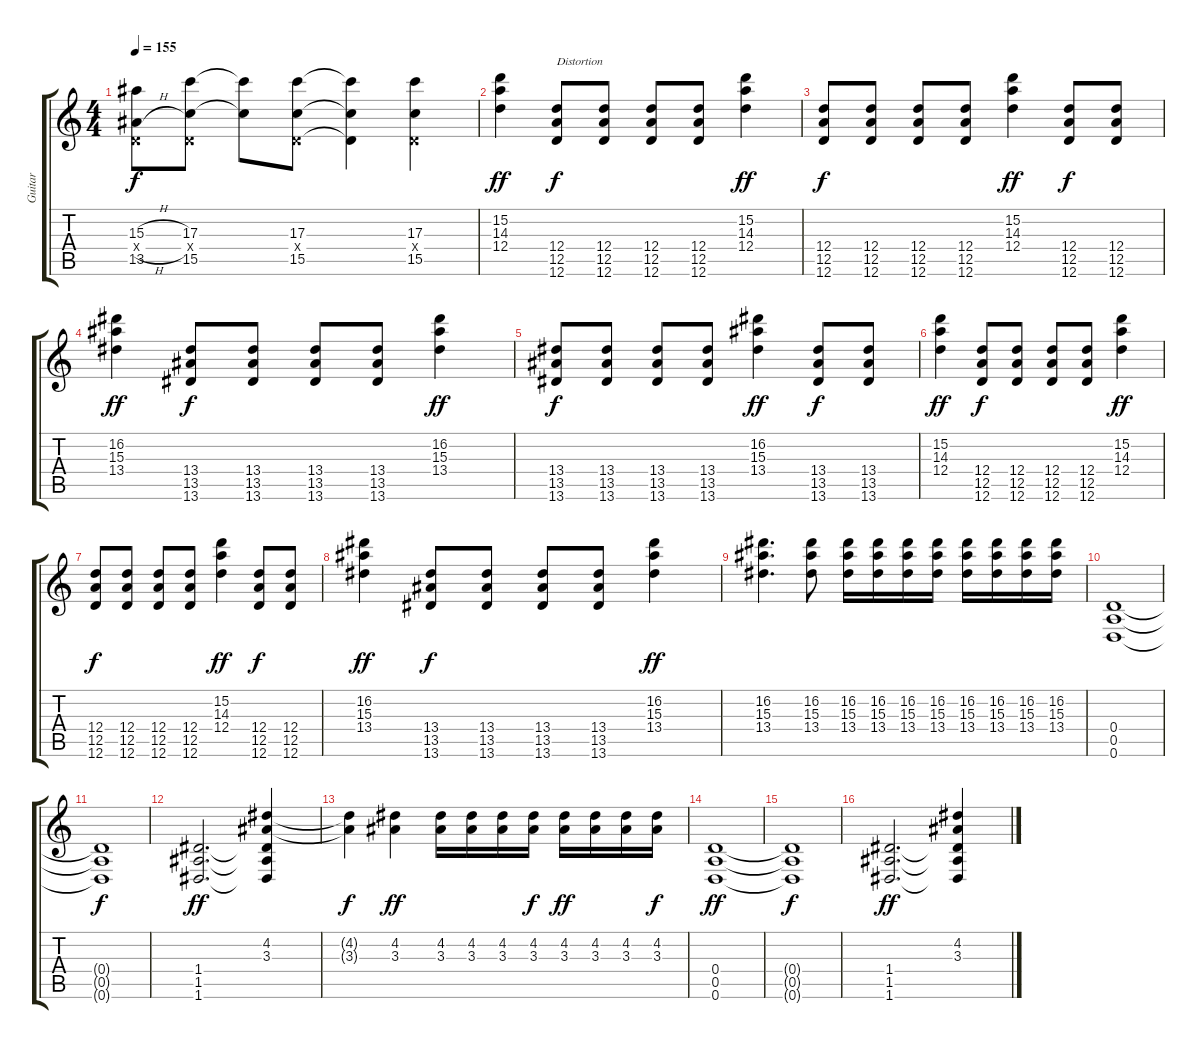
\track ("Guitar              " "Guitar    ") {instrument distortionguitar}
\staff {score tabs}
\tuning (E4 B3 G3 D3 A2 D2) {hide}
\ts (4 4)
\tempo 155
\clef g2
\ks c
(15.3{h} 0.4{h x} 13.5{h}).8{dy f} (17.3 0.4{x} 15.5).8 (17.3{t} 15.5{t}).8 (17.3 0.4{x} 15.5).8 (17.3{t} 0.4{t} 15.5{t}).4 (17.3 0.4{x} 15.5).4 |
(15.2 14.3 12.4).4{dy ff instrument distortionguitar} (12.4 12.5 12.6).8{txt "Distortion" dy f} (12.4 12.5 12.6).8 (12.4 12.5 12.6).8 (12.4 12.5 12.6).8 (15.2 14.3 12.4).4{dy ff} |
(12.4 12.5 12.6).8{dy f} (12.4 12.5 12.6).8 (12.4 12.5 12.6).8 (12.4 12.5 12.6).8 (15.2 14.3 12.4).4{dy ff} (12.4 12.5 12.6).8{dy f} (12.4 12.5 12.6).8 |
(16.2 15.3 13.4).4{dy ff} (13.4 13.5 13.6).8{dy f} (13.4 13.5 13.6).8 (13.4 13.5 13.6).8 (13.4 13.5 13.6).8 (16.2 15.3 13.4).4{dy ff} |
(13.4 13.5 13.6).8{dy f} (13.4 13.5 13.6).8 (13.4 13.5 13.6).8 (13.4 13.5 13.6).8 (16.2 15.3 13.4).4{dy ff} (13.4 13.5 13.6).8{dy f} (13.4 13.5 13.6).8 |
(15.2 14.3 12.4).4{dy ff} (12.4 12.5 12.6).8{dy f} (12.4 12.5 12.6).8 (12.4 12.5 12.6).8 (12.4 12.5 12.6).8 (15.2 14.3 12.4).4{dy ff} |
(12.4 12.5 12.6).8{dy f} (12.4 12.5 12.6).8 (12.4 12.5 12.6).8 (12.4 12.5 12.6).8 (15.2 14.3 12.4).4{dy ff} (12.4 12.5 12.6).8{dy f} (12.4 12.5 12.6).8 |
(16.2 15.3 13.4).4{dy ff} (13.4 13.5 13.6).8{dy f} (13.4 13.5 13.6).8 (13.4 13.5 13.6).8 (13.4 13.5 13.6).8 (16.2 15.3 13.4).4{dy ff} |
(16.2 15.3 13.4).4{d} (16.2 15.3 13.4).8 (16.2 15.3 13.4).16 (16.2 15.3 13.4).16 (16.2 15.3 13.4).16 (16.2 15.3 13.4).16 (16.2 15.3 13.4).16 (16.2 15.3 13.4).16 (16.2 15.3 13.4).16 (16.2 15.3 13.4).16 |
(0.4 0.5 0.6).1 |
(0.4{t} 0.5{t} 0.6{t}).1{dy f} |
(1.4 1.5 1.6).2{d dy ff} (4.2 3.3 1.4{t} 1.5{t} 1.6{t}).4 |
(4.2{t} 3.3{t}).4{dy f} (4.2 3.3).4{dy ff} (4.2 3.3).16 (4.2 3.3).16 (4.2 3.3).16 (4.2 3.3).16{dy f} (4.2 3.3).16{dy ff} (4.2 3.3).16 (4.2 3.3).16 (4.2 3.3).16{dy f} |
(0.4 0.5 0.6).1{dy ff} |
(0.4{t} 0.5{t} 0.6{t}).1{dy f} |
(1.4 1.5 1.6).2{d dy ff} (4.2 3.3 1.4{t} 1.5{t} 1.6{t}).4
